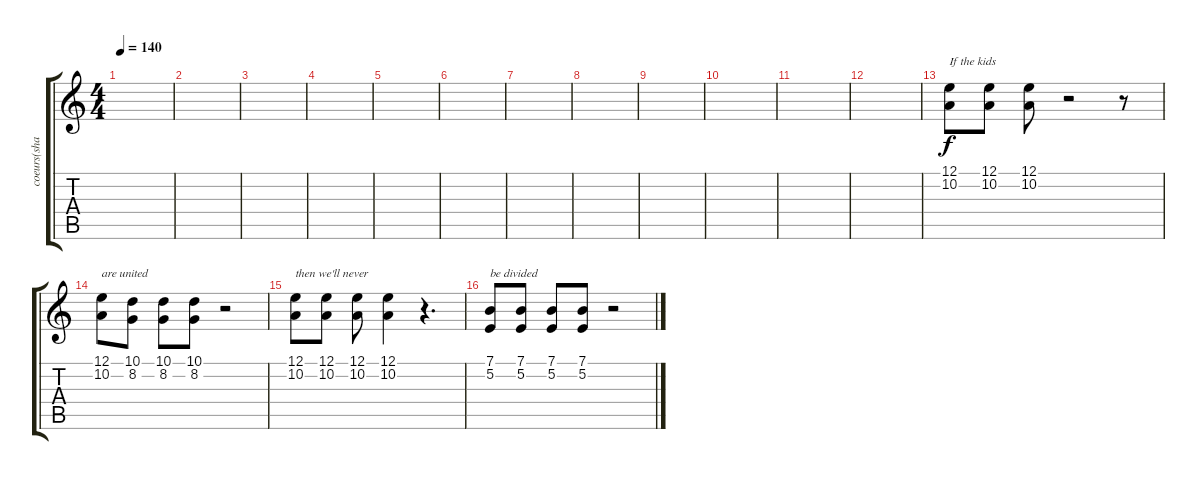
\track ("coeurs(sham69)" "coeurs(sha") {instrument trumpet}
\staff {score tabs}
\tuning (E4 B3 G3 D3 A2 E2) {hide}
\ts (4 4)
\tempo 140
\clef g2
\ks c
|
|
|
|
|
|
|
|
|
|
|
|
(12.1 10.2).8{txt "If the kids"} (12.1 10.2).8 (12.1 10.2).8 r.2 r.8 |
(12.1 10.2).8{txt "are united "} (10.1 8.2).8 (10.1 8.2).8 (10.1 8.2).8 r.2 |
(12.1 10.2).8{txt "then we'll never "} (12.1 10.2).8 (12.1 10.2).8 (12.1 10.2).4 r.4{d} |
(7.1 5.2).8{txt "be divided"} (7.1 5.2).8 (7.1 5.2).8 (7.1 5.2).8 r.2
